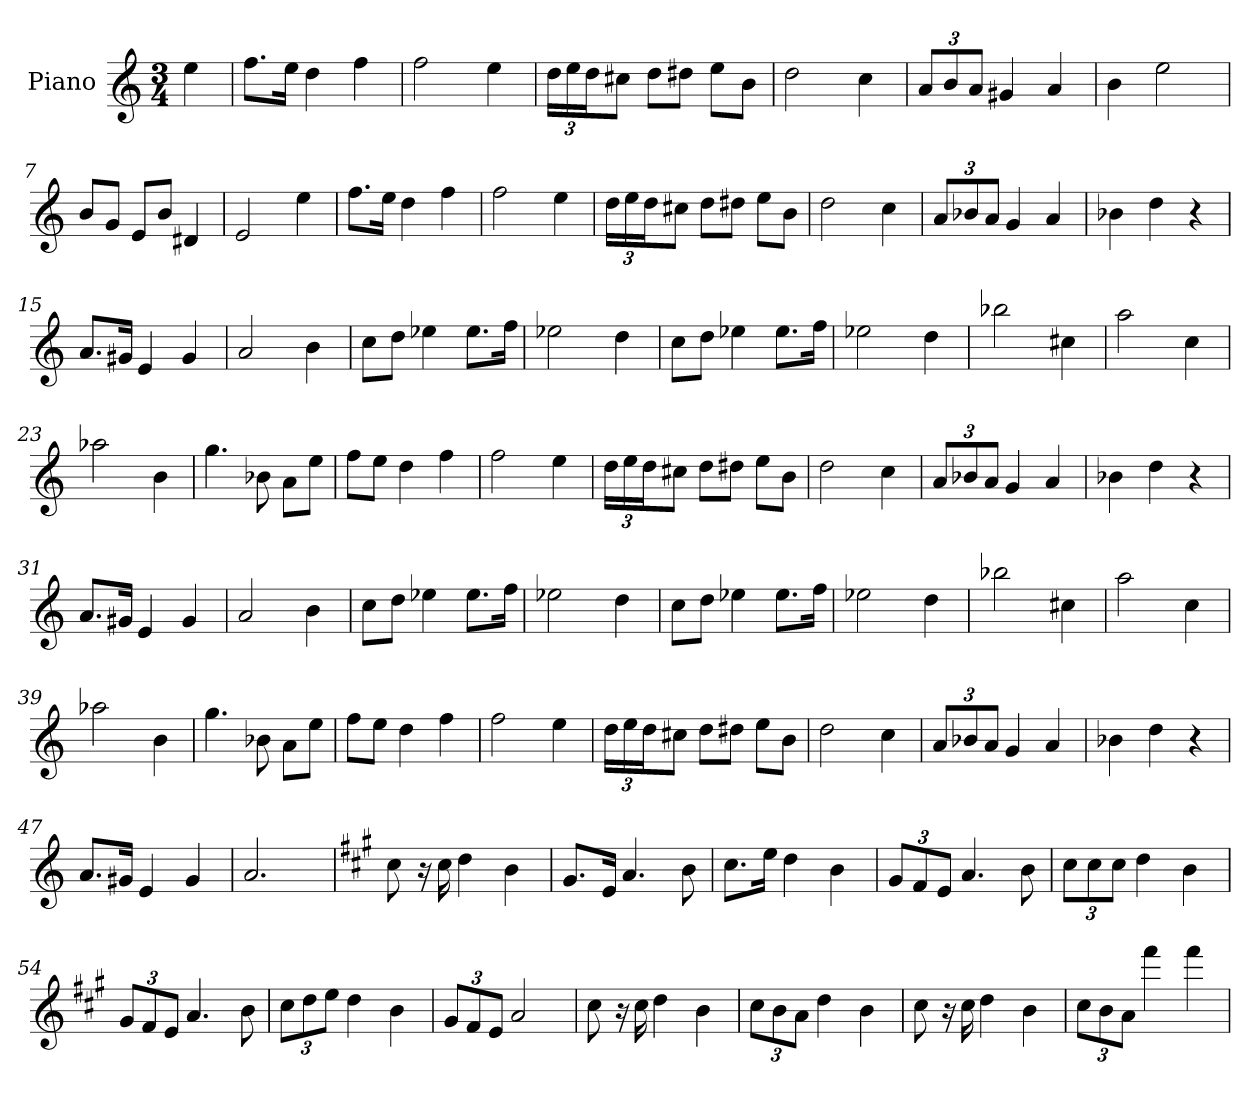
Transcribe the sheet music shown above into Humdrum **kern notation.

**kern
*part1
*staff1
*I"Piano
*I'Pno
*clefG2
*k[]
*a:
*M3/4
*MM160
=
4ee
=1
8.ff\L
16ee\Jk
4dd
4ff
=2
2ff
4ee
=3
24dd\LL
24ee\
24dd\J
8cc#X\J
8dd\L
8dd#X\J
8ee\L
8b\J
=4
2dd
4cc
=5
12a/L
12b/
12a/J
4g#X
4a
=6
4b
2ee
=7
8b/L
8g/J
8e/L
8b/J
4d#X
=8
2e
4ee
=9
8.ff\L
16ee\Jk
4dd
4ff
=10
2ff
4ee
=11
24dd\LL
24ee\
24dd\J
8cc#X\J
8dd\L
8dd#X\J
8ee\L
8b\J
=12
2dd
4cc
=13
12a/L
12b-X/
12a/J
4g
4a
=14
4b-X
4dd
4r
=15
8.a/L
16g#X/Jk
4e
4g#
=16
2a
4b
=17
8cc\L
8dd\J
4ee-X
8.ee-\L
16ff\Jk
=18
2ee-X
4dd
=19
8cc\L
8dd\J
4ee-X
8.ee-\L
16ff\Jk
=20
2ee-X
4dd
=21
2bb-X
4cc#X
=22
2aa
4cc
=23
2aa-X
4b
=24
4.gg
8b-X
8a\L
8ee\J
=25
8ff\L
8ee\J
4dd
4ff
=26
2ff
4ee
=27
24dd\LL
24ee\
24dd\J
8cc#X\J
8dd\L
8dd#X\J
8ee\L
8b\J
=28
2dd
4cc
=29
12a/L
12b-X/
12a/J
4g
4a
=30
4b-X
4dd
4r
=31
8.a/L
16g#X/Jk
4e
4g#
=32
2a
4b
=33
8cc\L
8dd\J
4ee-X
8.ee-\L
16ff\Jk
=34
2ee-X
4dd
=35
8cc\L
8dd\J
4ee-X
8.ee-\L
16ff\Jk
=36
2ee-X
4dd
=37
2bb-X
4cc#X
=38
2aa
4cc
=39
2aa-X
4b
=40
4.gg
8b-X
8a\L
8ee\J
=41
8ff\L
8ee\J
4dd
4ff
=42
2ff
4ee
=43
24dd\LL
24ee\
24dd\J
8cc#X\J
8dd\L
8dd#X\J
8ee\L
8b\J
=44
2dd
4cc
=45
12a/L
12b-X/
12a/J
4g
4a
=46
4b-X
4dd
4r
=47
8.a/L
16g#X/Jk
4e
4g#
=48
2.a
=49
*k[f#c#g#]
8cc#
16r
16cc#
4dd
4b
=50
8.g#/L
16e/Jk
4.a
8b
=51
8.cc#\L
16ee\Jk
4dd
4b
=52
12g#/L
12f#/
12e/J
4.a
8b
=53
12cc#\L
12cc#\
12cc#\J
4dd
4b
=54
12g#/L
12f#/
12e/J
4.a
8b
=55
12cc#\L
12dd\
12ee\J
4dd
4b
=56
12g#/L
12f#/
12e/J
2a
=57
8cc#
16r
16cc#
4dd
4b
=58
12cc#\L
12b\
12a\J
4dd
4b
=59
8cc#
16r
16cc#
4dd
4b
=60
12cc#\L
12b\
12a\J
4fff#
4fff#
=
*-
